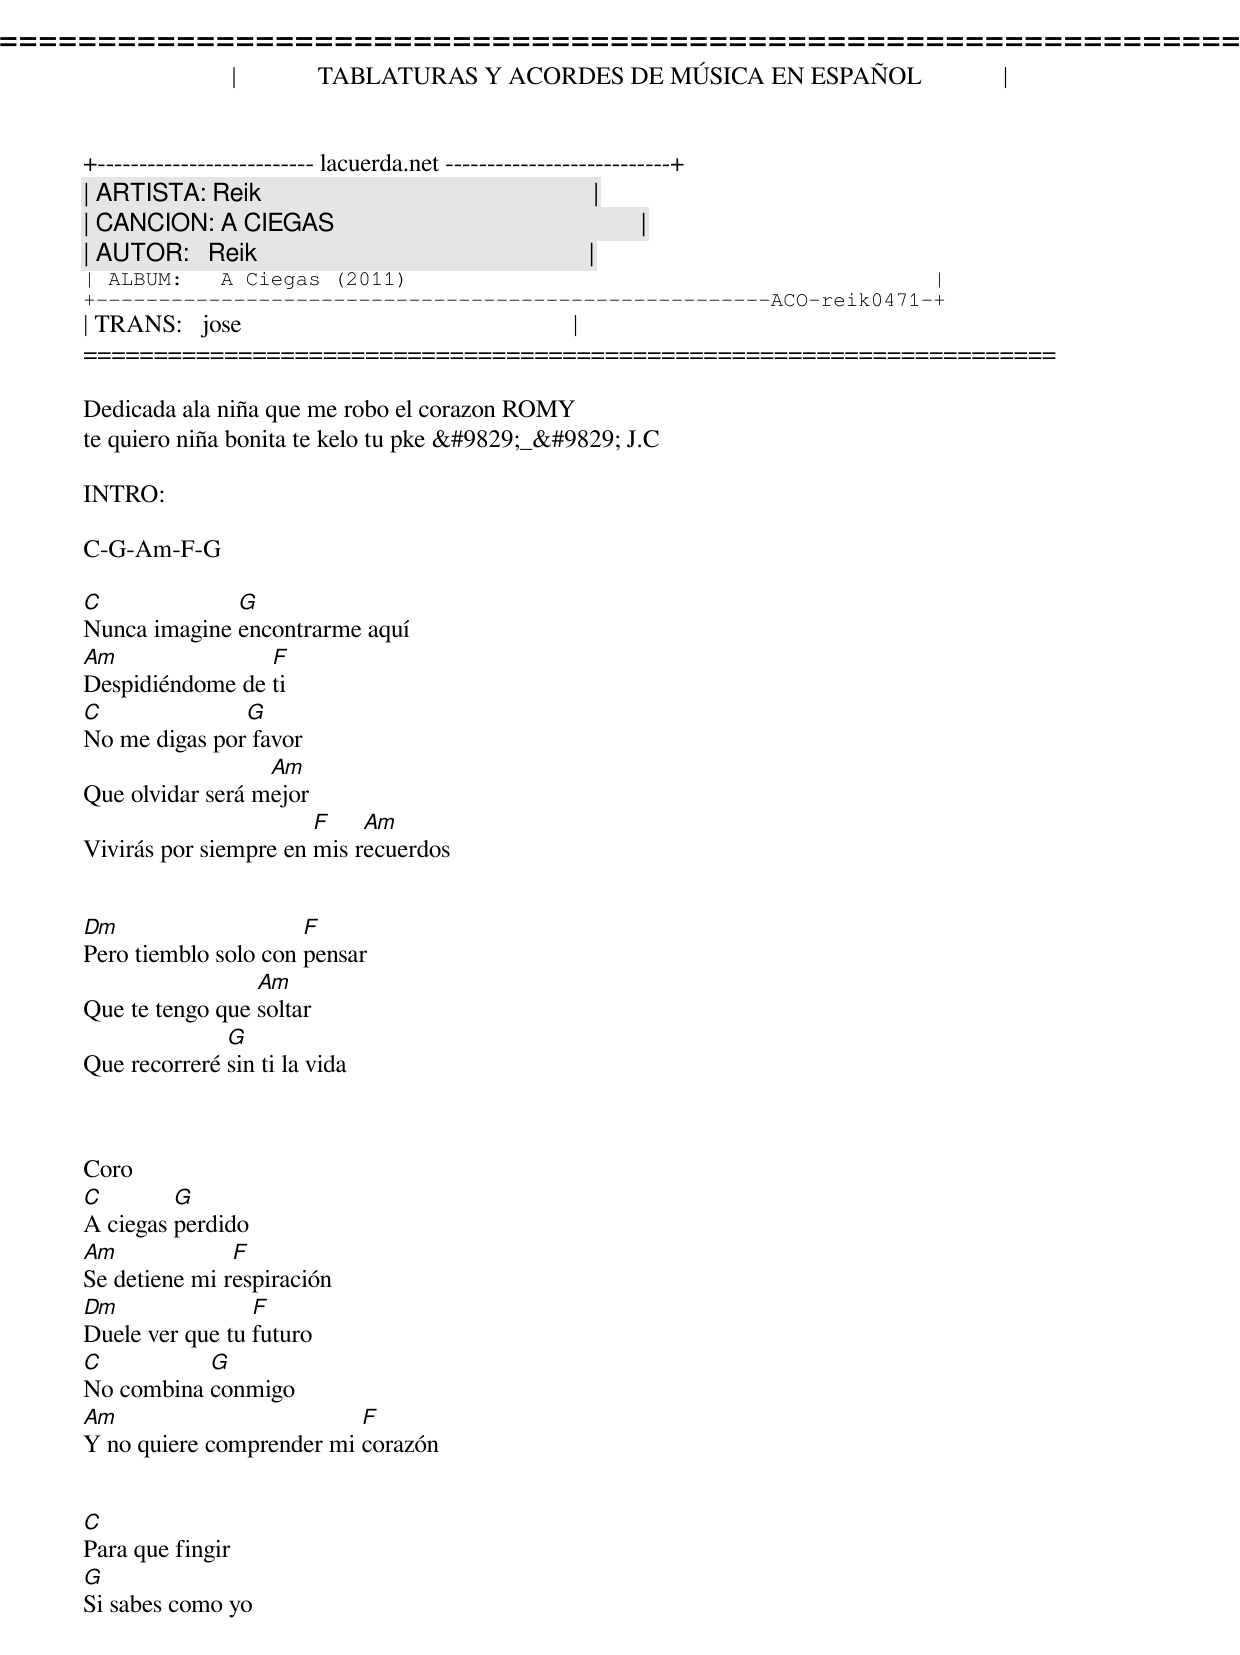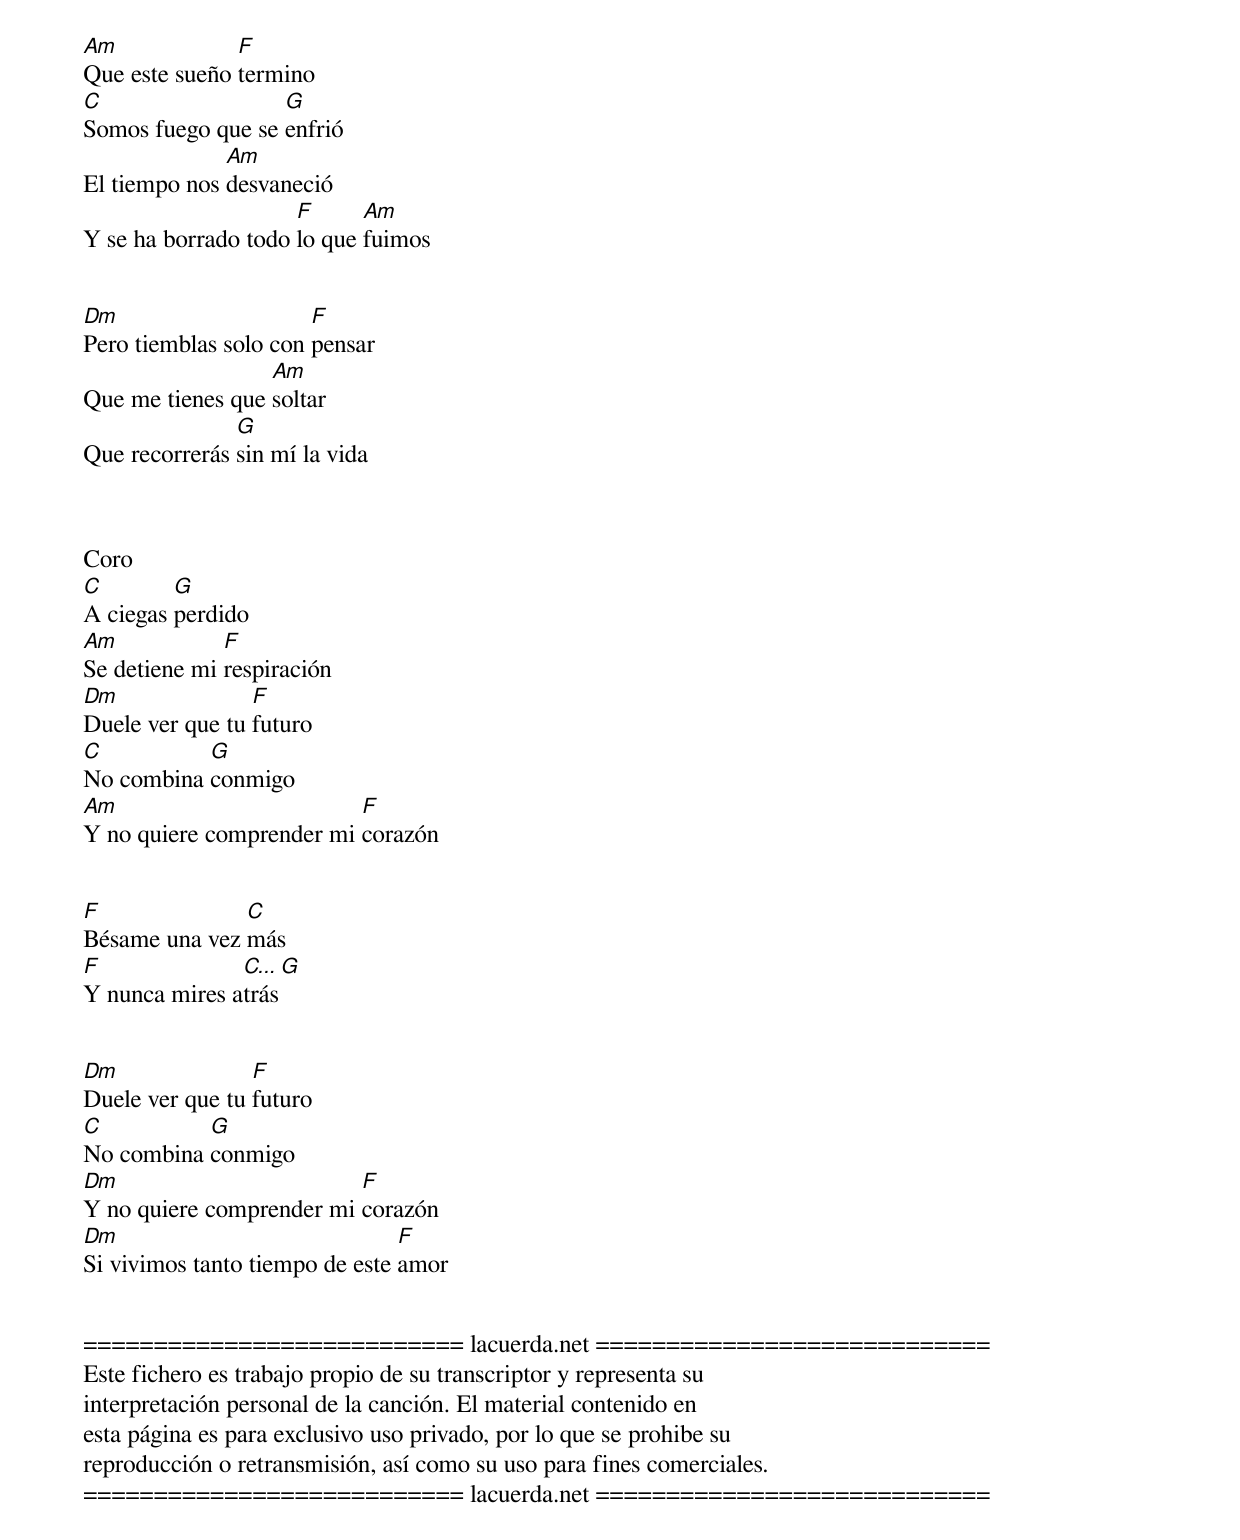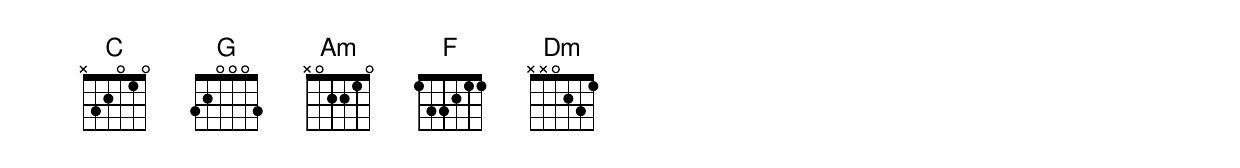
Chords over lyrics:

=====================================================================
|             TABLATURAS Y ACORDES DE MÚSICA EN ESPAÑOL             |
+-------------------------- lacuerda.net ---------------------------+
| ARTISTA: Reik                                                     |
| CANCION: A CIEGAS                                                 |
| AUTOR:   Reik                                                     |
| ALBUM:   A Ciegas (2011)                                          |
+------------------------------------------------------ACO-reik0471-+
| TRANS:   jose                                                     |
=====================================================================

Dedicada ala niña que me robo el corazon ROMY
te quiero niña bonita te kelo tu pke &#9829;_&#9829; J.C

INTRO:

C-G-Am-F-G

C             G
Nunca imagine encontrarme aquí
Am               F
Despidiéndome de ti
C              G
No me digas por favor
                  Am
Que olvidar será mejor
                       F    Am
Vivirás por siempre en mis recuerdos


Dm                    F
Pero tiemblo solo con pensar
                 Am
Que te tengo que soltar
              G
Que recorreré sin ti la vida



Coro
C        G
A ciegas perdido
Am             F
Se detiene mi respiración
Dm               F
Duele ver que tu futuro
C          G
No combina conmigo
Am                        F
Y no quiere comprender mi corazón


C
Para que fingir
G
Si sabes como yo
Am             F
Que este sueño termino
C                  G
Somos fuego que se enfrió
              Am
El tiempo nos desvaneció
                     F      Am
Y se ha borrado todo lo que fuimos


Dm                     F
Pero tiemblas solo con pensar
                  Am
Que me tienes que soltar
               G
Que recorrerás sin mí la vida



Coro
C        G
A ciegas perdido
Am            F
Se detiene mi respiración
Dm               F
Duele ver que tu futuro
C          G
No combina conmigo
Am                        F
Y no quiere comprender mi corazón


F              C
Bésame una vez más
F              C... G
Y nunca mires atrás


Dm               F
Duele ver que tu futuro
C          G
No combina conmigo
Dm                        F
Y no quiere comprender mi corazón
Dm                              F
Si vivimos tanto tiempo de este amor


=========================== lacuerda.net ============================
Este fichero es trabajo propio de su transcriptor y representa su
interpretación personal de la canción. El material contenido en
esta página es para exclusivo uso privado, por lo que se prohibe su
reproducción o retransmisión, así como su uso para fines comerciales.
=========================== lacuerda.net ============================
